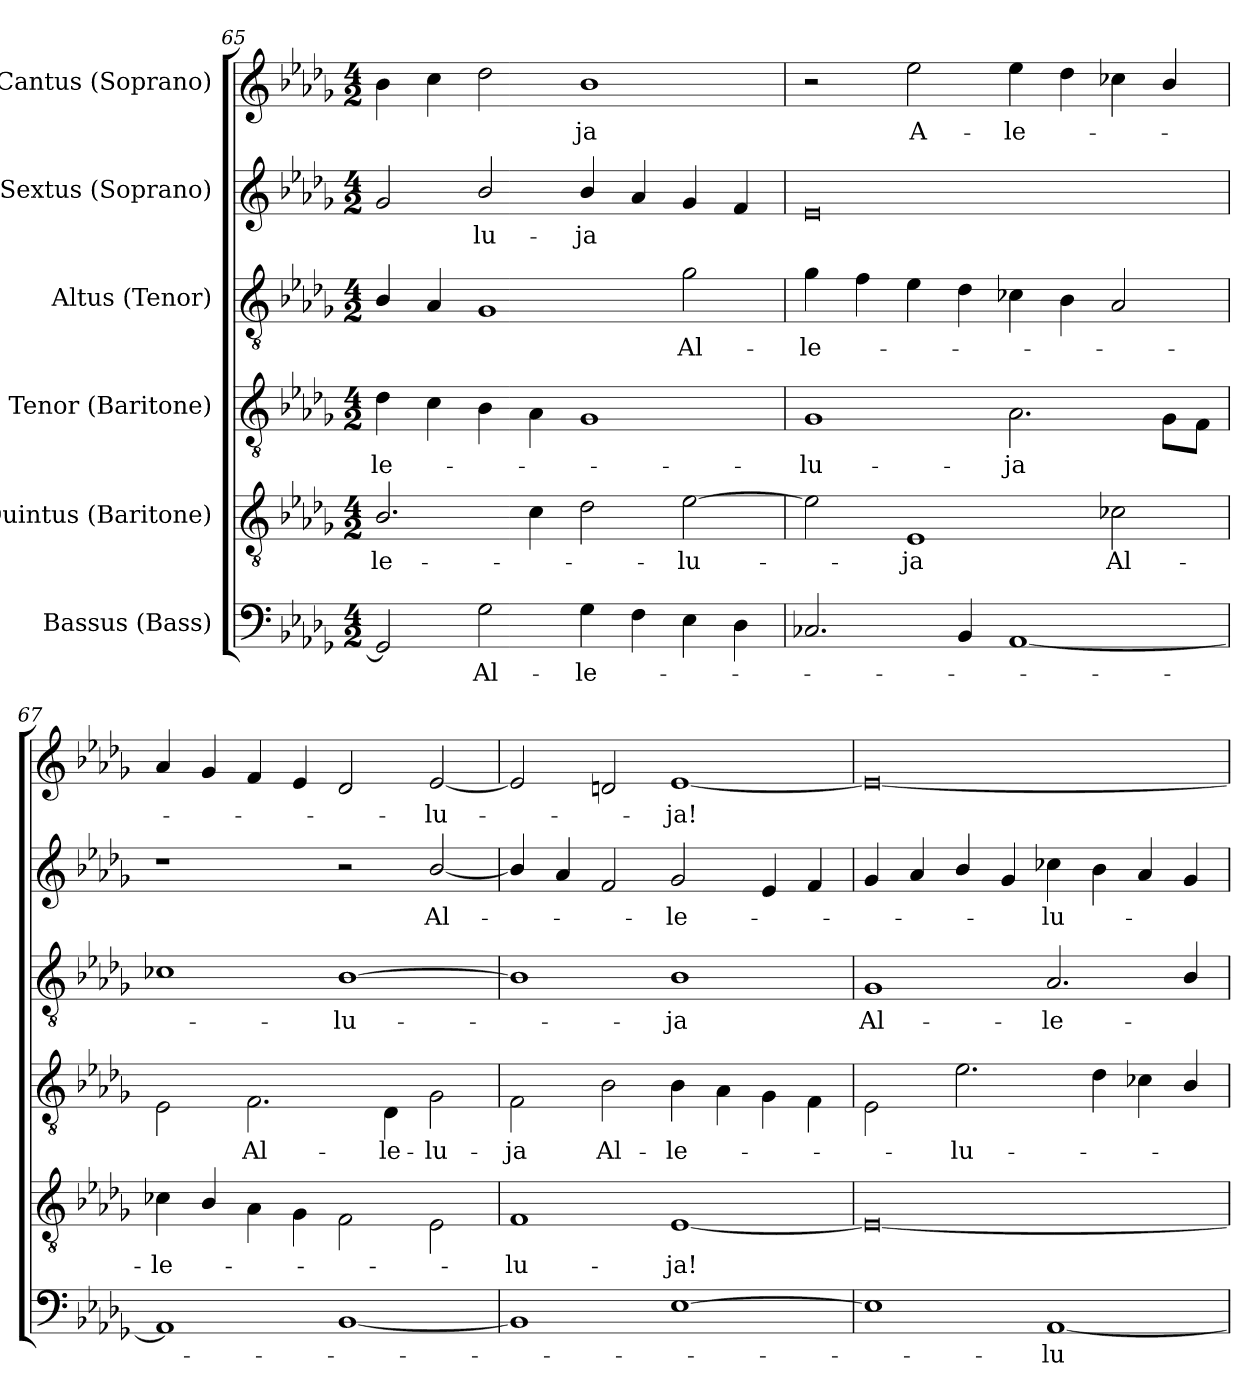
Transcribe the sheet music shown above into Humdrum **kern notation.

**kern	**text	**kern	**text	**kern	**text	**kern	**text	**kern	**text	**kern	**text
*part6	*part6	*part5	*part5	*part4	*part4	*part3	*part3	*part2	*part2	*part1	*part1
*staff6	*staff6	*staff5	*staff5	*staff4	*staff4	*staff3	*staff3	*staff2	*staff2	*staff1	*staff1
*I"Bassus (Bass)	*	*I"Quintus (Baritone)	*	*I"Tenor (Baritone)	*	*I"Altus (Tenor)	*	*I"Sextus (Soprano)	*	*I"Cantus (Soprano)	*
*clefF4	*	*clefGv2	*	*clefGv2	*	*clefGv2	*	*clefG2	*	*clefG2	*
*	*	*ITrd7c12	*	*ITrd7c12	*	*ITrd7c12	*	*	*	*	*
*k[b-e-a-d-g-]	*	*k[b-e-a-d-g-]	*	*k[b-e-a-d-g-]	*	*k[b-e-a-d-g-]	*	*k[b-e-a-d-g-]	*	*k[b-e-a-d-g-]	*
*D-:	*	*D-:	*	*D-:	*	*D-:	*	*D-:	*	*D-:	*
*M4/2	*	*M4/2	*	*M4/2	*	*M4/2	*	*M4/2	*	*M4/2	*
=65	=65	=65	=65	=65	=65	=65	=65	=65	=65	=65	=65
!	!	!	!LO:LY:b:color=#000000	!	!	!	!	!	!	!	!
!	!	!	!	!	!LO:LY:b:color=#000000	!	!	!	!	!	!
2GG-i/]	.	2.BB-i/	-le-	4D-i\	-le-	4BB-i/	.	2g-i/	.	4b-i\	.
.	.	.	.	4Ci\	.	4AA-i/	.	.	.	4cci\	.
!	!LO:LY:b:color=#000000	!	!	!	!	!	!	!	!	!	!
!	!	!	!	!	!	!	!	!	!LO:LY:b:color=#000000	!	!
2G-i\	Al-	.	.	4BB-i\	.	1GG-i	.	2b-i/	-lu-	2dd-i\	.
.	.	4Ci\	.	4AA-i\	.	.	.	.	.	.	.
!	!LO:LY:b:color=#000000	!	!	!	!	!	!	!	!	!	!
!	!	!	!	!	!	!	!	!	!LO:LY:b:color=#000000	!	!
!	!	!	!	!	!	!	!	!	!	!	!LO:LY:b:color=#000000
4G-i\	-le-	2D-i\	.	1GG-i	.	.	.	4b-i/	-ja	1b-i	-ja
4Fi\	.	.	.	.	.	.	.	4a-i/	.	.	.
!	!	!	!LO:LY:b:color=#000000	!	!	!	!	!	!	!	!
!	!	!	!	!	!	!	!LO:LY:b:color=#000000	!	!	!	!
4E-i\	.	[2E-i\	-lu-	.	.	2G-i\	Al-	4g-i/	.	.	.
4D-i\	.	.	.	.	.	.	.	4fi/	.	.	.
=66	=66	=66	=66	=66	=66	=66	=66	=66	=66	=66	=66
!	!	!	!	!	!LO:LY:b:color=#000000	!	!	!	!	!	!
!	!	!	!	!	!	!	!LO:LY:b:color=#000000	!	!	!	!
2.C-Xi/	.	2E-i\]	.	1GG-i	-lu-	4G-i\	-le-	0e-i	.	2r	.
.	.	.	.	.	.	4Fi\	.	.	.	.	.
!	!	!	!LO:LY:b:color=#000000	!	!	!	!	!	!	!	!
!	!	!	!	!	!	!	!	!	!	!	!LO:LY:b:color=#000000
.	.	1EE-i	-ja	.	.	4E-i\	.	.	.	2ee-i\	A-
4BB-i/	.	.	.	.	.	4D-i\	.	.	.	.	.
!	!	!	!	!	!LO:LY:b:color=#000000	!	!	!	!	!	!
!	!	!	!	!	!	!	!	!	!	!	!LO:LY:b:color=#000000
[1AA-i	.	.	.	2.AA-i\	-ja	4C-Xi\	.	.	.	4ee-i\	-le-
.	.	.	.	.	.	4BB-i\	.	.	.	4dd-i\	.
!	!	!	!LO:LY:b:color=#000000	!	!	!	!	!	!	!	!
.	.	2C-Xi\	Al-	.	.	2AA-i/	.	.	.	4cc-Xi\	.
.	.	.	.	8GG-i\L	.	.	.	.	.	4b-i/	.
.	.	.	.	8FFi\J	.	.	.	.	.	.	.
!!LO:LB:g=z
=67	=67	=67	=67	=67	=67	=67	=67	=67	=67	=67	=67
!	!	!	!LO:LY:b:color=#000000	!	!	!	!	!	!	!	!
1AA-i]	.	4C-Xi\	-le-	2EE-i\	.	1C-Xi	.	1r	.	4a-i/	.
.	.	4BB-i/	.	.	.	.	.	.	.	4g-i/	.
!	!	!	!	!	!LO:LY:b:color=#000000	!	!	!	!	!	!
.	.	4AA-i\	.	2.FFi\	Al-	.	.	.	.	4fi/	.
.	.	4GG-i\	.	.	.	.	.	.	.	4e-i/	.
!	!	!	!	!	!	!	!LO:LY:b:color=#000000	!	!	!	!
[1BB-i	.	2FFi\	.	.	.	[1BB-i	-lu-	2r	.	2d-i/	.
!	!	!	!	!	!LO:LY:b:color=#000000	!	!	!	!	!	!
.	.	.	.	4DD-i\	-le-	.	.	.	.	.	.
!	!	!	!	!	!LO:LY:b:color=#000000	!	!	!	!	!	!
!	!	!	!	!	!	!	!	!	!LO:LY:b:color=#000000	!	!
!	!	!	!	!	!	!	!	!	!	!	!LO:LY:b:color=#000000
.	.	2EE-i\	.	2GG-i\	-lu-	.	.	[2b-i/	Al-	[2e-i/	-lu-
=68	=68	=68	=68	=68	=68	=68	=68	=68	=68	=68	=68
!	!	!	!LO:LY:b:color=#000000	!	!	!	!	!	!	!	!
!	!	!	!	!	!LO:LY:b:color=#000000	!	!	!	!	!	!
1BB-i]	.	1FFi	-lu-	2FFi\	-ja	1BB-i]	.	4b-i/]	.	2e-i/]	.
.	.	.	.	.	.	.	.	4a-i/	.	.	.
!	!	!	!	!	!LO:LY:b:color=#000000	!	!	!	!	!	!
.	.	.	.	2BB-i\	Al-	.	.	2fi/	.	2dni/	.
!	!	!	!LO:LY:b:color=#000000	!	!	!	!	!	!	!	!
!	!	!	!	!	!LO:LY:b:color=#000000	!	!	!	!	!	!
!	!	!	!	!	!	!	!LO:LY:b:color=#000000	!	!	!	!
!	!	!	!	!	!	!	!	!	!LO:LY:b:color=#000000	!	!
!	!	!	!	!	!	!	!	!	!	!	!LO:LY:b:color=#000000
[1E-i	.	[1EE-i	-ja!	4BB-i\	-le-	1BB-i	-ja	2g-i/	-le-	[1e-i	-ja!
.	.	.	.	4AA-i\	.	.	.	.	.	.	.
.	.	.	.	4GG-i\	.	.	.	4e-i/	.	.	.
.	.	.	.	4FFi\	.	.	.	4fi/	.	.	.
=69	=69	=69	=69	=69	=69	=69	=69	=69	=69	=69	=69
!	!	!	!	!	!	!	!LO:LY:b:color=#000000	!	!	!	!
1E-i]	.	0EE-i_	.	2EE-i\	.	1GG-i	Al-	4g-i/	.	0e-i_	.
.	.	.	.	.	.	.	.	4a-i/	.	.	.
!	!	!	!	!	!LO:LY:b:color=#000000	!	!	!	!	!	!
.	.	.	.	2.E-i\	-lu-	.	.	4b-i/	.	.	.
.	.	.	.	.	.	.	.	4g-i/	.	.	.
!	!LO:LY:b:color=#000000	!	!	!	!	!	!	!	!	!	!
!	!	!	!	!	!	!	!LO:LY:b:color=#000000	!	!	!	!
!	!	!	!	!	!	!	!	!	!LO:LY:b:color=#000000	!	!
[1AA-i	-lu-	.	.	.	.	2.AA-i/	-le-	4cc-Xi\	-lu-	.	.
.	.	.	.	4D-i\	.	.	.	4b-i\	.	.	.
.	.	.	.	4C-Xi\	.	.	.	4a-i/	.	.	.
.	.	.	.	4BB-i/	.	4BB-i/	.	4g-i/	.	.	.
=	=	=	=	=	=	=	=	=	=	=	=
*-	*-	*-	*-	*-	*-	*-	*-	*-	*-	*-	*-
